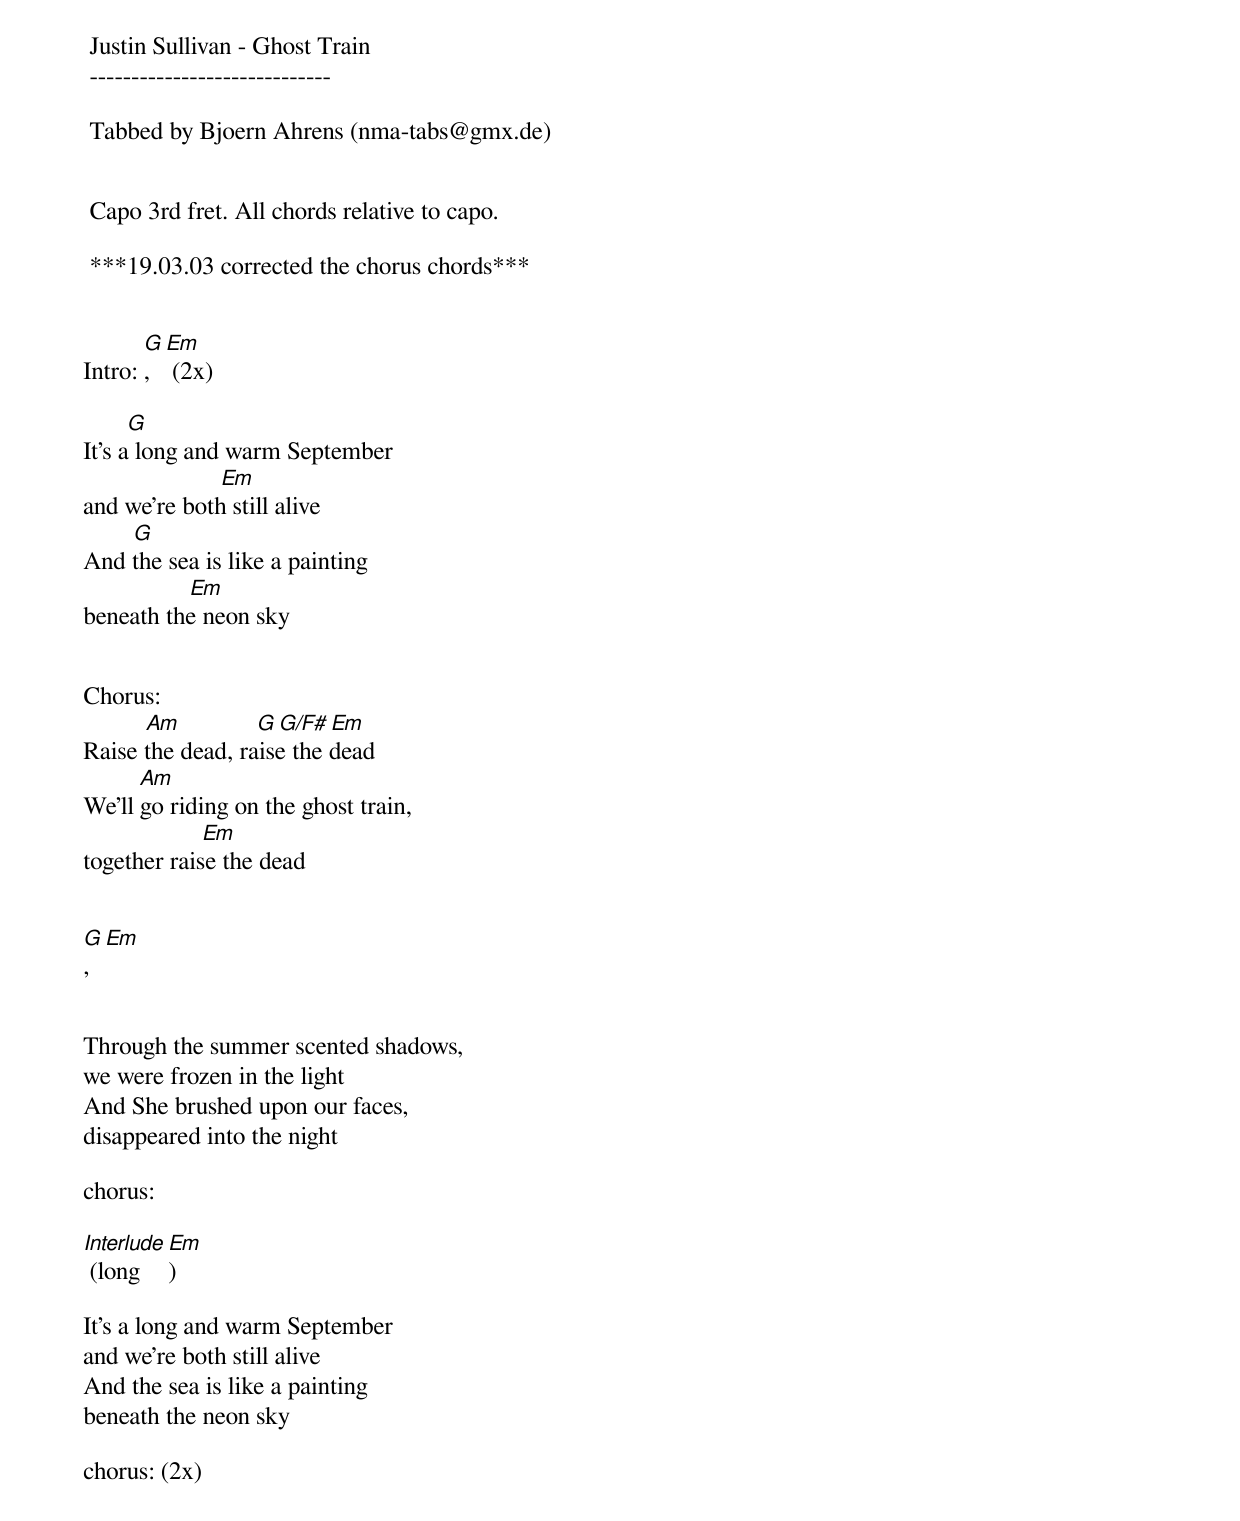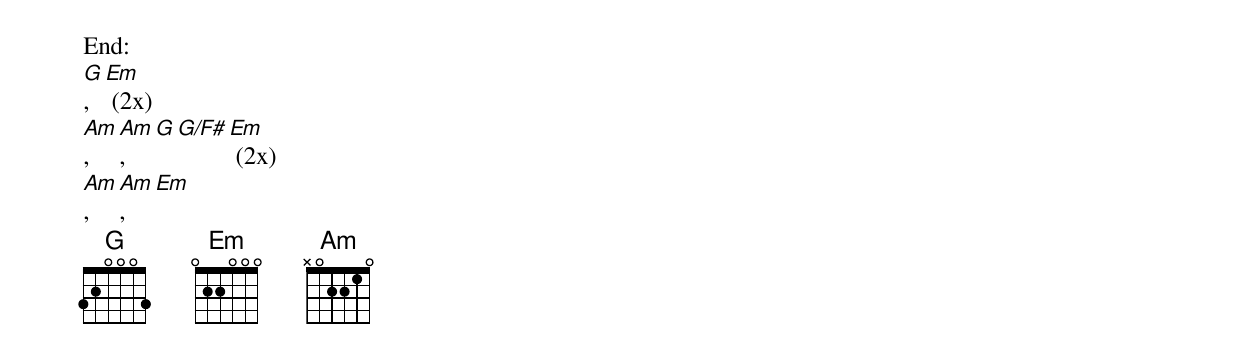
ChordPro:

 Justin Sullivan - Ghost Train
 -----------------------------

 Tabbed by Bjoern Ahrens (nma-tabs@gmx.de)


 Capo 3rd fret. All chords relative to capo.

 ***19.03.03 corrected the chorus chords***


Intro: [G], [Em] (2x)

       [G]
It's a long and warm September
                      [Em]
and we're both still alive
        [G]
And the sea is like a painting
                 [Em]
beneath the neon sky


Chorus:
          [Am]            [G][G/F#][Em]
Raise the dead, raise the dead
         [Am]
We'll go riding on the ghost train,
                   [Em]
together raise the dead


[G], [Em]


Through the summer scented shadows,
we were frozen in the light
And She brushed upon our faces,
disappeared into the night

chorus:

[Interlude] (long [Em])

It's a long and warm September
and we're both still alive
And the sea is like a painting
beneath the neon sky

chorus: (2x)

End:
[G], [Em] (2x)
[Am], [Am], [G][G/F#][Em] (2x)
[Am], [Am], [Em]
